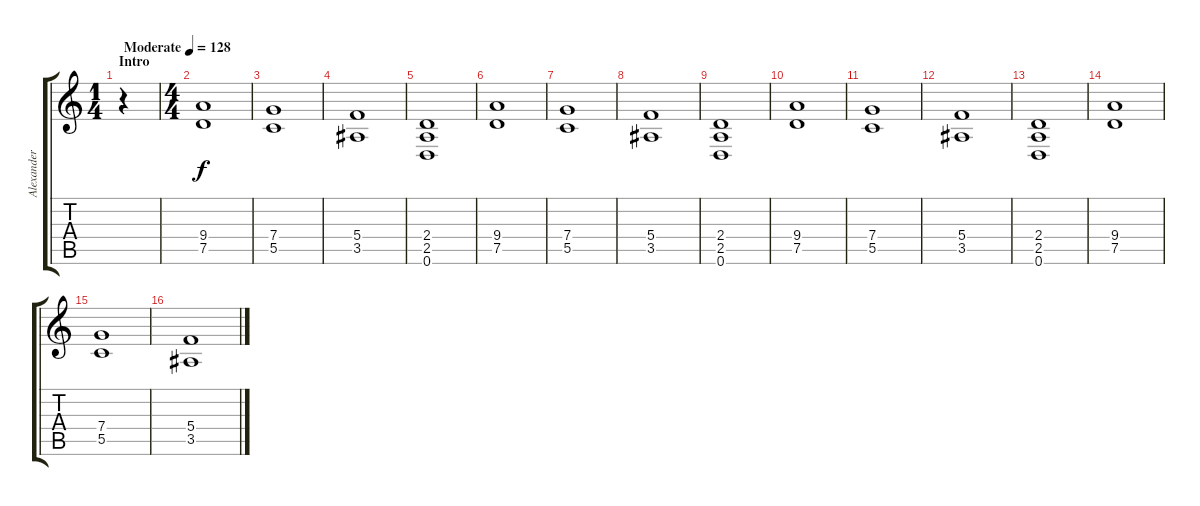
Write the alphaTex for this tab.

\track ("Alexander" "Alexander") {instrument distortionguitar}
\staff {score tabs}
\tuning (D4 A3 F3 C3 G2 D2) {hide}
\ts (1 4)
\section ("" "Intro")
\tempo (128 "Moderate")
\clef g2
\ks c
r.4{dy f instrument distortionguitar} |
\ts (4 4)
(9.4 7.5).1 |
(7.4 5.5).1 |
(5.4 3.5).1 |
(2.4 2.5 0.6).1 |
(9.4 7.5).1 |
(7.4 5.5).1 |
(5.4 3.5).1 |
(2.4 2.5 0.6).1 |
(9.4 7.5).1 |
(7.4 5.5).1 |
(5.4 3.5).1 |
(2.4 2.5 0.6).1 |
(9.4 7.5).1 |
(7.4 5.5).1 |
(5.4 3.5).1
